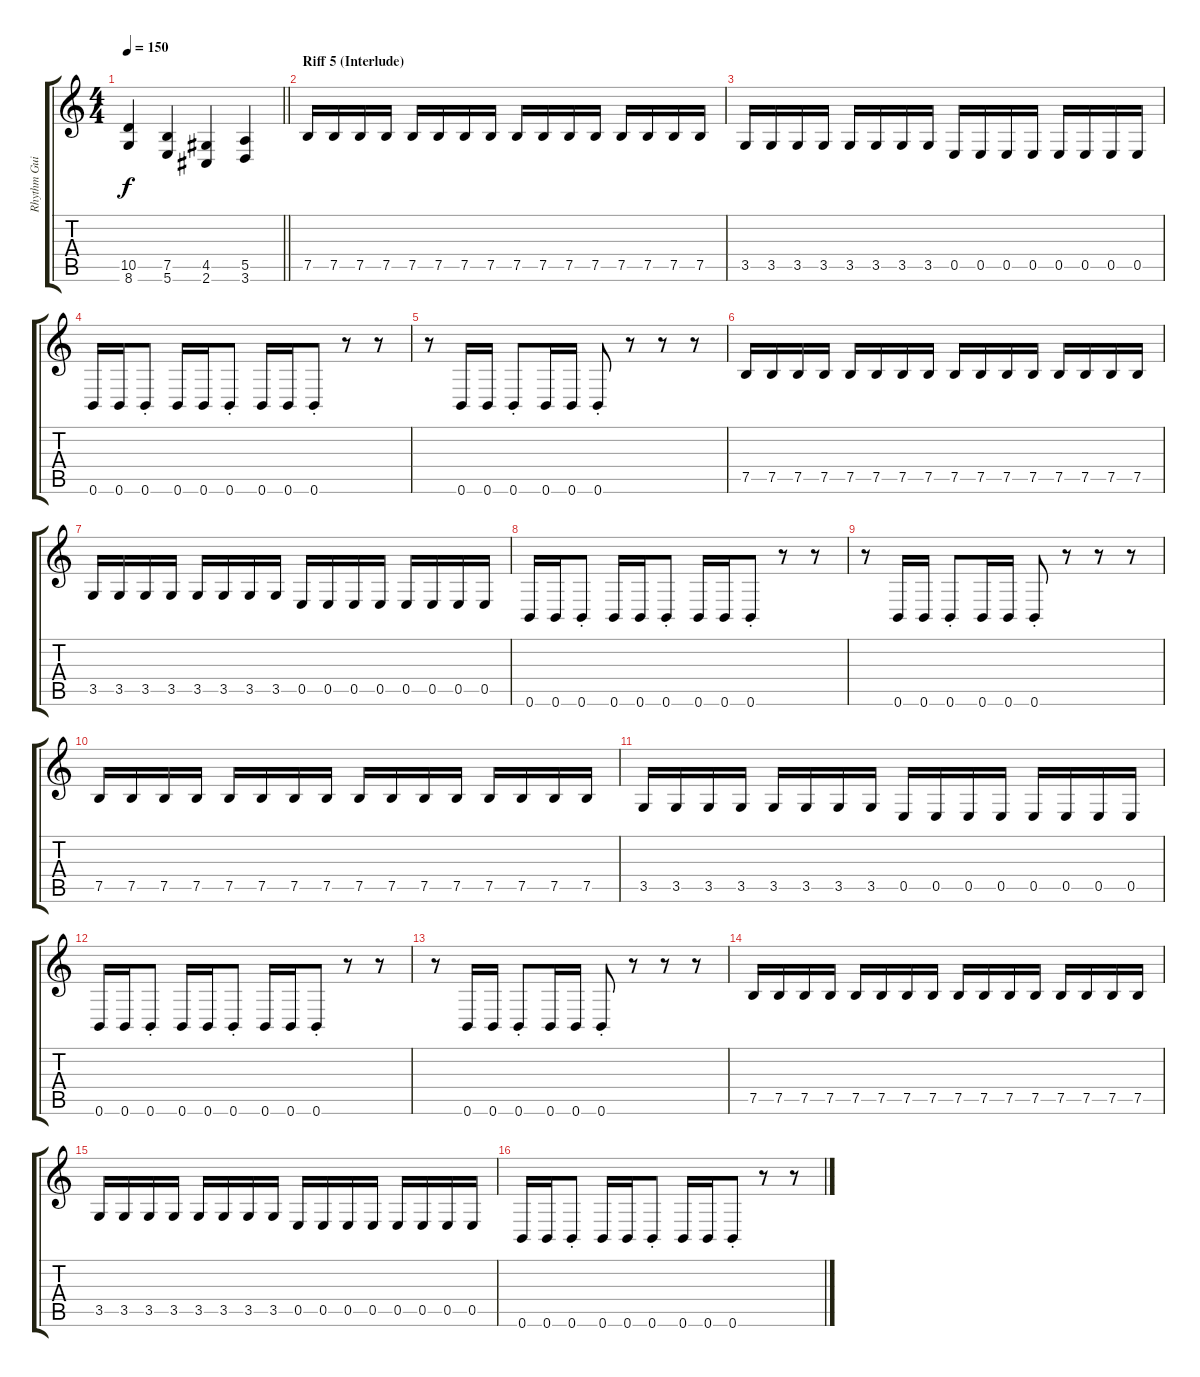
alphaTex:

\track ("Rhythm Guitar" "Rhythm Gui") {instrument distortionguitar}
\staff {score tabs}
\tuning (B3 Gb3 D3 A2 E2 B1) {hide}
\ts (4 4)
\tempo 150
\clef g2
\barLineRight lightlight
\ks c
(10.5 8.6).4{dy f} (7.5 5.6).4 (4.5 2.6).4 (5.5 3.6).4 |
\section ("" "Riff 5 (Interlude)")
7.5.16 7.5.16 7.5.16 7.5.16 7.5.16 7.5.16 7.5.16 7.5.16 7.5.16 7.5.16 7.5.16 7.5.16 7.5.16 7.5.16 7.5.16 7.5.16 |
3.5.16 3.5.16 3.5.16 3.5.16 3.5.16 3.5.16 3.5.16 3.5.16 0.5.16 0.5.16 0.5.16 0.5.16 0.5.16 0.5.16 0.5.16 0.5.16 |
0.6.16 0.6.16 0.6{st}.8 0.6.16 0.6.16 0.6{st}.8 0.6.16 0.6.16 0.6{st}.8 r.8 r.8 |
r.8 0.6.16 0.6.16 0.6{st}.8 0.6.16 0.6.16 0.6{st}.8 r.8 r.8 r.8 |
7.5.16 7.5.16 7.5.16 7.5.16 7.5.16 7.5.16 7.5.16 7.5.16 7.5.16 7.5.16 7.5.16 7.5.16 7.5.16 7.5.16 7.5.16 7.5.16 |
3.5.16 3.5.16 3.5.16 3.5.16 3.5.16 3.5.16 3.5.16 3.5.16 0.5.16 0.5.16 0.5.16 0.5.16 0.5.16 0.5.16 0.5.16 0.5.16 |
0.6.16 0.6.16 0.6{st}.8 0.6.16 0.6.16 0.6{st}.8 0.6.16 0.6.16 0.6{st}.8 r.8 r.8 |
r.8 0.6.16 0.6.16 0.6{st}.8 0.6.16 0.6.16 0.6{st}.8 r.8 r.8 r.8 |
7.5.16 7.5.16 7.5.16 7.5.16 7.5.16 7.5.16 7.5.16 7.5.16 7.5.16 7.5.16 7.5.16 7.5.16 7.5.16 7.5.16 7.5.16 7.5.16 |
3.5.16 3.5.16 3.5.16 3.5.16 3.5.16 3.5.16 3.5.16 3.5.16 0.5.16 0.5.16 0.5.16 0.5.16 0.5.16 0.5.16 0.5.16 0.5.16 |
0.6.16 0.6.16 0.6{st}.8 0.6.16 0.6.16 0.6{st}.8 0.6.16 0.6.16 0.6{st}.8 r.8 r.8 |
r.8 0.6.16 0.6.16 0.6{st}.8 0.6.16 0.6.16 0.6{st}.8 r.8 r.8 r.8 |
7.5.16 7.5.16 7.5.16 7.5.16 7.5.16 7.5.16 7.5.16 7.5.16 7.5.16 7.5.16 7.5.16 7.5.16 7.5.16 7.5.16 7.5.16 7.5.16 |
3.5.16 3.5.16 3.5.16 3.5.16 3.5.16 3.5.16 3.5.16 3.5.16 0.5.16 0.5.16 0.5.16 0.5.16 0.5.16 0.5.16 0.5.16 0.5.16 |
0.6.16 0.6.16 0.6{st}.8 0.6.16 0.6.16 0.6{st}.8 0.6.16 0.6.16 0.6{st}.8 r.8 r.8
